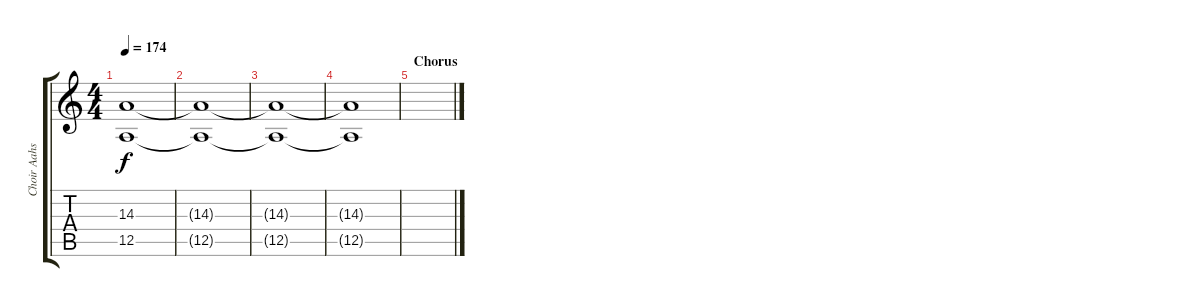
\track ("Choir Aahs" "Choir Aahs") {instrument choiraahs}
\staff {score tabs}
\tuning (E4 B3 G3 D3 A2 E2) {hide}
\ts (4 4)
\tempo 174
\clef g2
\ks c
(14.3{t} 12.5{t}).1{dy f} |
(14.3{t} 12.5{t}).1 |
(14.3{t} 12.5{t}).1 |
(14.3{t} 12.5{t}).1 |
\section ("" "Chorus")
